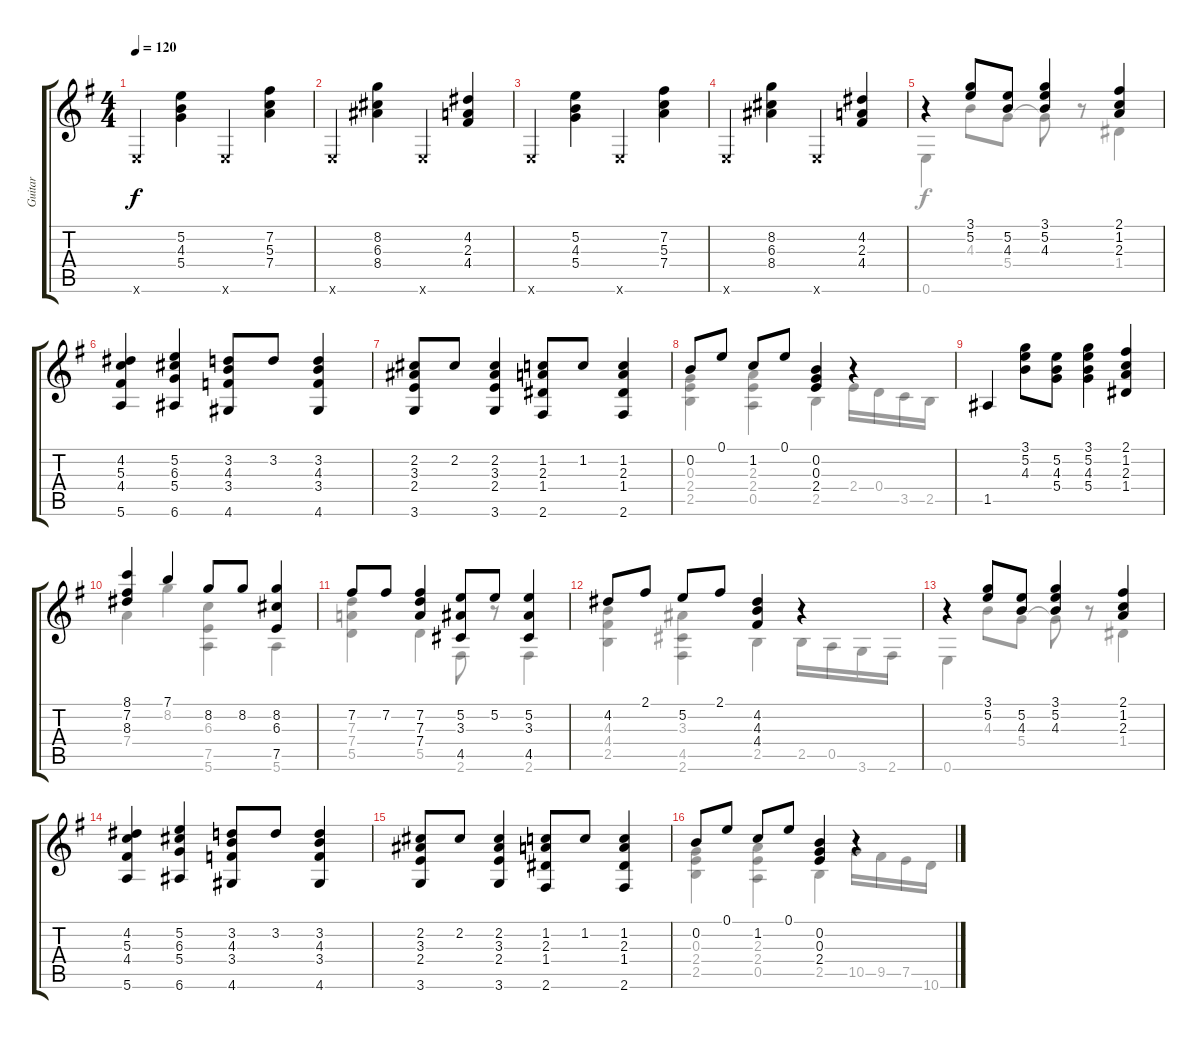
\track ("Guitar" "Guitar") {instrument acousticguitarnylon}
\staff {score tabs}
\tuning (E4 B3 G3 D3 A2 E2) {hide}
\voice
\ts (4 4)
\tempo 120
\clef g2
\ks g
0.6{x}.4{dy f instrument acousticguitarnylon} (5.2 4.3 5.4).4 0.6{x}.4 (7.2 5.3 7.4).4 |
0.6{x}.4 (8.2 6.3 8.4).4 0.6{x}.4 (4.2 2.3 4.4).4 |
0.6{x}.4 (5.2 4.3 5.4).4 0.6{x}.4 (7.2 5.3 7.4).4 |
0.6{x}.4 (8.2 6.3 8.4).4 0.6{x}.4 (4.2 2.3 4.4).4 |
r.4 (3.1 5.2).8 (5.2 4.3).8 (3.1 5.2 4.3).4 (2.1 1.2 2.3).4 |
(4.2 5.3 4.4 5.6).4 (5.2 6.3 5.4 6.6).4 (3.2 4.3 3.4 4.6).8 3.2.8 (3.2 4.3 3.4 4.6).4 |
(2.2 3.3 2.4 3.6).8 2.2.8 (2.2 3.3 2.4 3.6).4 (1.2 2.3 1.4 2.6).8 1.2.8 (1.2 2.3 1.4 2.6).4 |
0.2.8 0.1.8 1.2.8 0.1.8 (0.2 0.3 2.4).4 r.4 |
1.5.4 (3.1 5.2 4.3).8 (5.2 4.3 5.4).8 (3.1 5.2 4.3 5.4).4 (2.1 1.2 2.3 1.4).4 |
(8.1 7.2 8.3).4 7.1.4 8.2.8 8.2.8 (8.2 6.3 7.5).4 |
7.2.8 7.2.8 (7.2 7.3 7.4).4 (5.2 3.3 4.5).8 5.2.8 (5.2 3.3 4.5).4 |
4.2.8 2.1.8 5.2.8 2.1.8 (4.2 4.3 4.4).4 r.4 |
r.4 (3.1 5.2).8 (5.2 4.3).8 (3.1 5.2 4.3).4 (2.1 1.2 2.3).4 |
(4.2 5.3 4.4 5.6).4 (5.2 6.3 5.4 6.6).4 (3.2 4.3 3.4 4.6).8 3.2.8 (3.2 4.3 3.4 4.6).4 |
(2.2 3.3 2.4 3.6).8 2.2.8 (2.2 3.3 2.4 3.6).4 (1.2 2.3 1.4 2.6).8 1.2.8 (1.2 2.3 1.4 2.6).4 |
0.2.8 0.1.8 1.2.8 0.1.8 (0.2 0.3 2.4).4 r.4
\voice
\clef g2
\ottava regular
\simile none
\ks g
|
|
|
|
0.6.4 4.3.8 5.4.8 5.4{t}.8 r.8 1.4.4 |
|
|
(0.3 2.4 2.5).4 (2.3 2.4 0.5).4 2.5.4 2.4.16 0.4.16 3.5.16 2.5.16 |
|
7.4.4 8.2.4 (6.3 7.5 5.6).4 5.6.4 |
(7.3 7.4 5.5).4 5.5.4 2.6.8 r.8 2.6.4 |
(4.3 4.4 2.5).4 (3.3 4.5 2.6).4 2.5.4 2.5.16 0.5.16 3.6.16 2.6.16 |
0.6.4 4.3.8 5.4.8 5.4{t}.8 r.8 1.4.4 |
|
|
(0.3 2.4 2.5).4 (2.3 2.4 0.5).4 2.5.4 10.5.16 9.5.16 7.5.16 10.6.16
